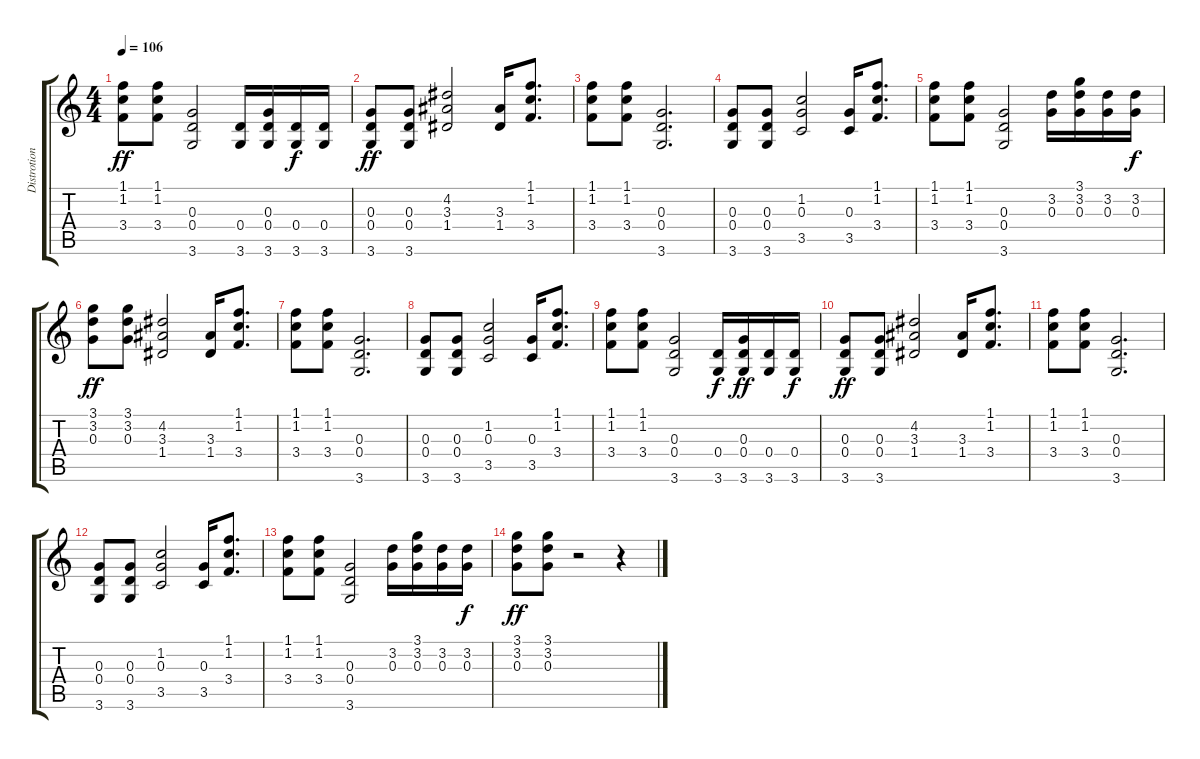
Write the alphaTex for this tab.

\track ("Distrotion guitar" "Distrotion") {instrument distortionguitar}
\staff {score tabs}
\tuning (E4 B3 G3 D3 A2 E2) {hide}
\ts (4 4)
\tempo 106
\clef g2
\ks c
(1.1 1.2 3.4).8{dy ff} (1.1 1.2 3.4).8 (0.3 0.4 3.6).2 (0.4 3.6).16 (0.3 0.4 3.6).16 (0.4 3.6).16{dy f} (0.4 3.6).16 |
(0.3 0.4 3.6).8{dy ff} (0.3 0.4 3.6).8 (4.2 3.3 1.4).2 (3.3 1.4).16 (1.1 1.2 3.4).8{d} |
(1.1 1.2 3.4).8 (1.1 1.2 3.4).8 (0.3 0.4 3.6).2{d} |
(0.3 0.4 3.6).8 (0.3 0.4 3.6).8 (1.2 0.3 3.5).2 (0.3 3.5).16 (1.1 1.2 3.4).8{d} |
(1.1 1.2 3.4).8 (1.1 1.2 3.4).8 (0.3 0.4 3.6).2 (3.2 0.3).16 (3.1 3.2 0.3).16 (3.2 0.3).16 (3.2 0.3).16{dy f} |
(3.1 3.2 0.3).8{dy ff} (3.1 3.2 0.3).8 (4.2 3.3 1.4).2 (3.3 1.4).16{volume 10} (1.1 1.2 3.4).8{d volume 9} |
(1.1 1.2 3.4).8{volume 9} (1.1 1.2 3.4).8{volume 9} (0.3 0.4 3.6).2{d volume 9} |
(0.3 0.4 3.6).8{volume 8} (0.3 0.4 3.6).8{volume 8} (1.2 0.3 3.5).2{volume 8} (0.3 3.5).16{volume 7} (1.1 1.2 3.4).8{d volume 7} |
(1.1 1.2 3.4).8{volume 7} (1.1 1.2 3.4).8{volume 6} (0.3 0.4 3.6).2{volume 6} (0.4 3.6).16{dy f volume 6} (0.3 0.4 3.6).16{dy ff volume 6} (0.4 3.6).16{volume 6} (0.4 3.6).16{dy f} |
(0.3 0.4 3.6).8{dy ff volume 5} (0.3 0.4 3.6).8{volume 5} (4.2 3.3 1.4).2{volume 5} (3.3 1.4).16{volume 4} (1.1 1.2 3.4).8{d volume 4} |
(1.1 1.2 3.4).8{volume 4} (1.1 1.2 3.4).8{volume 4} (0.3 0.4 3.6).2{d volume 4} |
(0.3 0.4 3.6).8{volume 3} (0.3 0.4 3.6).8{volume 3} (1.2 0.3 3.5).2{volume 3} (0.3 3.5).16{volume 2} (1.1 1.2 3.4).8{d volume 2} |
(1.1 1.2 3.4).8{volume 2} (1.1 1.2 3.4).8{volume 2} (0.3 0.4 3.6).2{volume 1} (3.2 0.3).16{volume 1} (3.1 3.2 0.3).16{volume 1} (3.2 0.3).16{volume 0} (3.2 0.3).16{dy f} |
(3.1 3.2 0.3).8{dy ff volume 0} (3.1 3.2 0.3).8{volume 0} r.2 r.4
